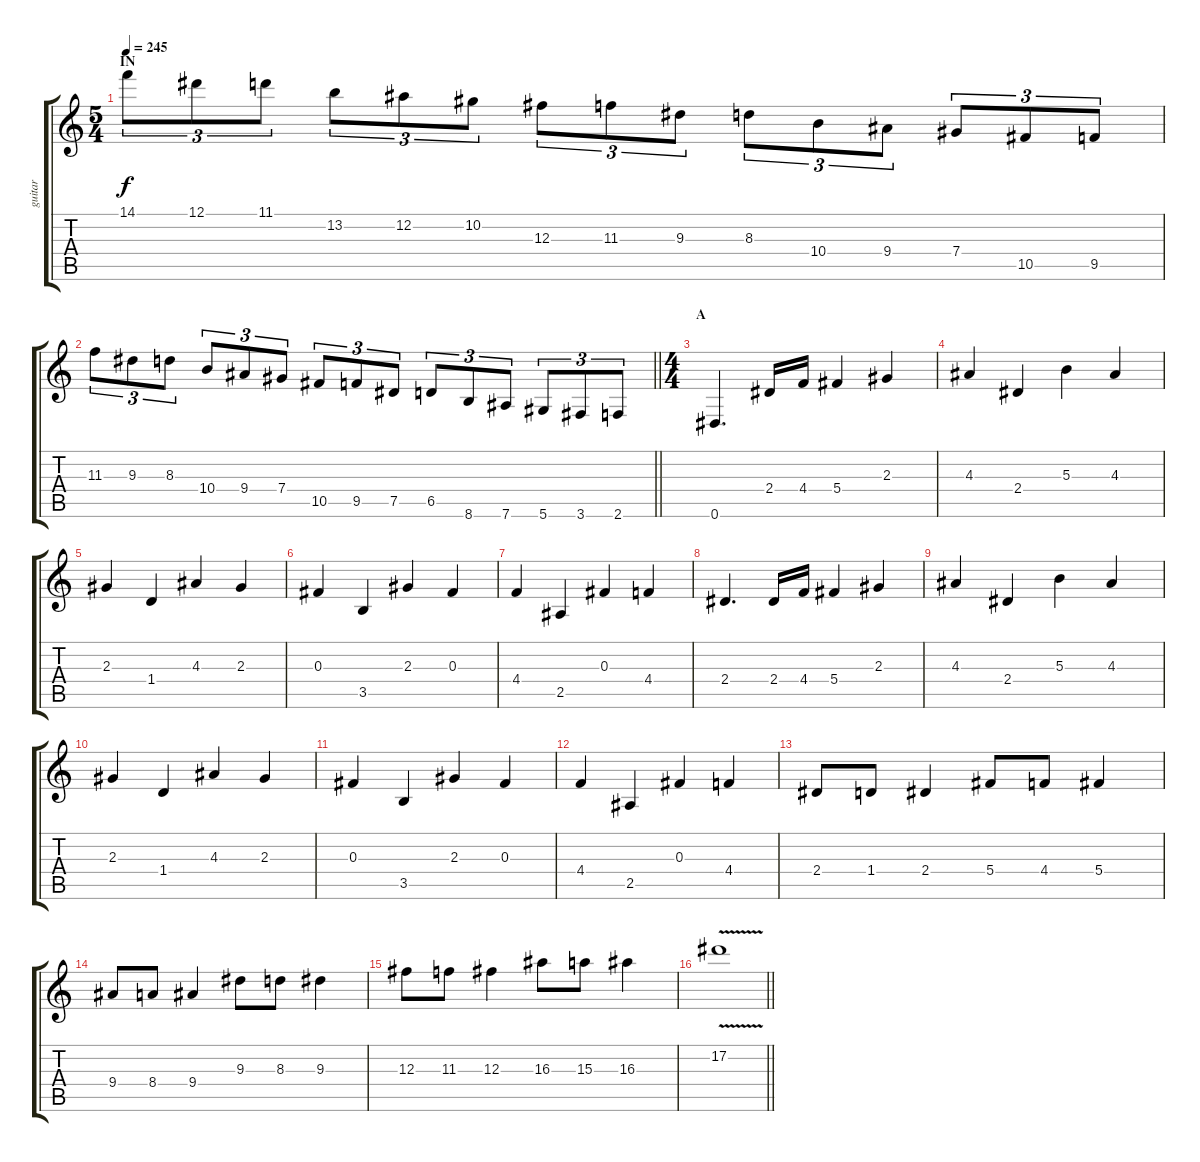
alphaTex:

\track ("guitar" "guitar") {instrument overdrivenguitar}
\staff {score tabs}
\tuning (Eb4 Bb3 Gb3 Db3 Ab2 Eb2) {hide}
\ts (5 4)
\section ("" "IN")
\tempo 245
\clef g2
\ks c
14.1.8{tu (3 2) dy f instrument overdrivenguitar} 12.1.8{tu (3 2)} 11.1.8{tu (3 2)} 13.2.8{tu (3 2)} 12.2.8{tu (3 2)} 10.2.8{tu (3 2)} 12.3.8{tu (3 2)} 11.3.8{tu (3 2)} 9.3.8{tu (3 2)} 8.3.8{tu (3 2)} 10.4.8{tu (3 2)} 9.4.8{tu (3 2)} 7.4.8{tu (3 2)} 10.5.8{tu (3 2)} 9.5.8{tu (3 2)} |
\barLineRight lightlight
11.3.8{tu (3 2)} 9.3.8{tu (3 2)} 8.3.8{tu (3 2)} 10.4.8{tu (3 2)} 9.4.8{tu (3 2)} 7.4.8{tu (3 2)} 10.5.8{tu (3 2)} 9.5.8{tu (3 2)} 7.5.8{tu (3 2)} 6.5.8{tu (3 2)} 8.6.8{tu (3 2)} 7.6.8{tu (3 2)} 5.6.8{tu (3 2)} 3.6.8{tu (3 2)} 2.6.8{tu (3 2)} |
\ts (4 4)
\section ("" "A")
0.6.4{d} 2.4.16 4.4.16 5.4.4 2.3.4 |
4.3.4 2.4.4 5.3.4 4.3.4 |
2.3.4 1.4.4 4.3.4 2.3.4 |
0.3.4 3.5.4 2.3.4 0.3.4 |
4.4.4 2.5.4 0.3.4 4.4.4 |
2.4.4{d} 2.4.16 4.4.16 5.4.4 2.3.4 |
4.3.4 2.4.4 5.3.4 4.3.4 |
2.3.4 1.4.4 4.3.4 2.3.4 |
0.3.4 3.5.4 2.3.4 0.3.4 |
4.4.4 2.5.4 0.3.4 4.4.4 |
2.4.8 1.4.8 2.4.4 5.4.8 4.4.8 5.4.4 |
9.4.8 8.4.8 9.4.4 9.3.8 8.3.8 9.3.4 |
12.3.8 11.3.8 12.3.4 16.3.8 15.3.8 16.3.4 |
\barLineRight lightlight
17.2{v}.1
